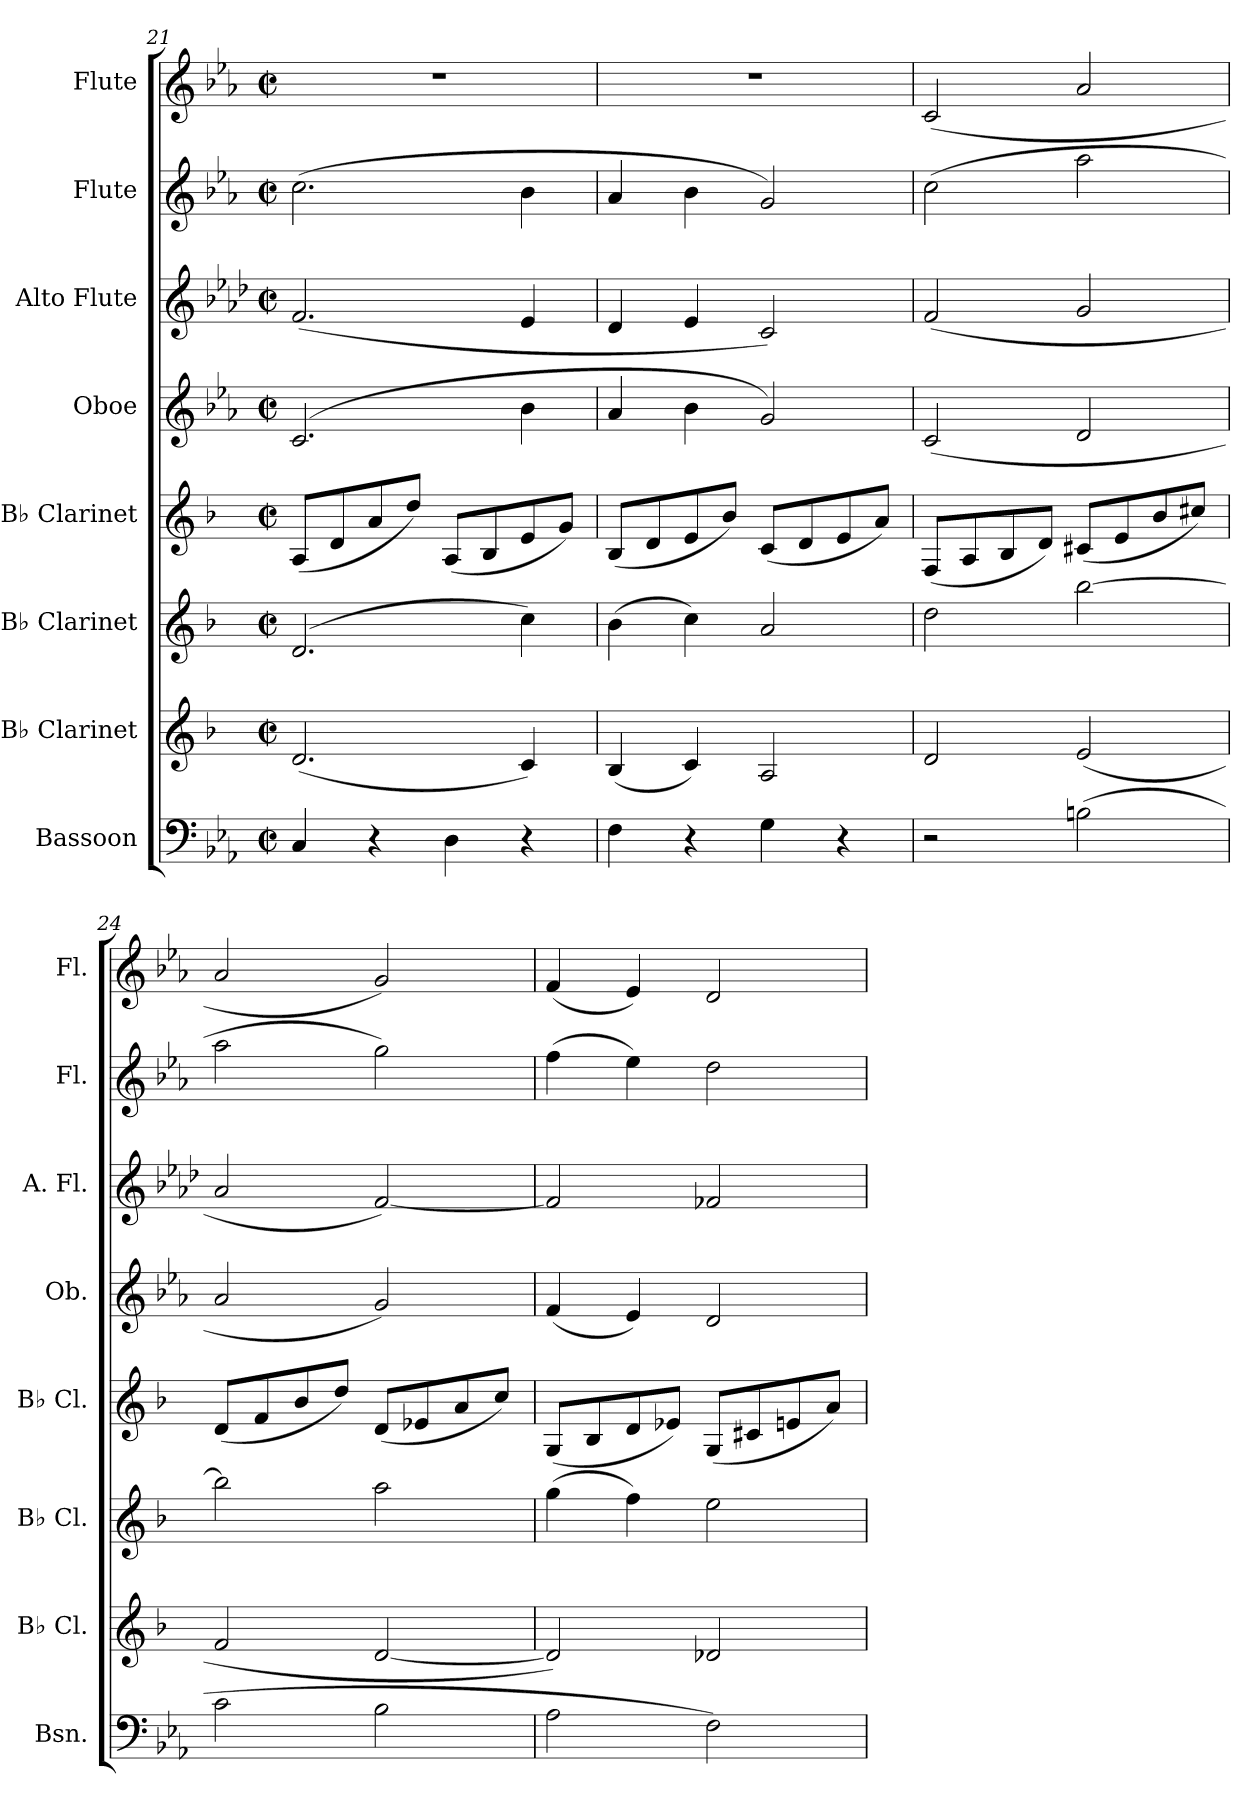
**kern	**kern	**kern	**kern	**kern	**kern	**kern	**kern
*part8	*part7	*part6	*part5	*part4	*part3	*part2	*part1
*staff8	*staff7	*staff6	*staff5	*staff4	*staff3	*staff2	*staff1
*I"Bassoon	*I"B♭ Clarinet	*I"B♭ Clarinet	*I"B♭ Clarinet	*I"Oboe	*I"Alto Flute	*I"Flute	*I"Flute
*I'Bsn.	*I'B♭ Cl.	*I'B♭ Cl.	*I'B♭ Cl.	*I'Ob.	*I'A. Fl.	*I'Fl.	*I'Fl.
!!LO:PB:g=z
*clefF4	*clefG2	*clefG2	*clefG2	*clefG2	*clefG2	*clefG2	*clefG2
*	*ITrd1c2	*ITrd1c2	*ITrd1c2	*	*ITrd3c5	*	*
*k[b-e-a-]	*k[b-e-a-]	*k[b-e-a-]	*k[b-e-a-]	*k[b-e-a-]	*k[b-e-a-]	*k[b-e-a-]	*k[b-e-a-]
*M2/2	*M2/2	*M2/2	*M2/2	*M2/2	*M2/2	*M2/2	*M2/2
*met(c|)	*met(c|)	*met(c|)	*met(c|)	*met(c|)	*met(c|)	*met(c|)	*met(c|)
=21	=21	=21	=21	=21	=21	=21	=21
4C/	(<2.c/	(>2.c/	(<8G/L	(>2.c/	(>2.c/	(>2.cc\	1r
.	.	.	8c/	.	.	.	.
4r	.	.	8g/	.	.	.	.
.	.	.	8cc/J)	.	.	.	.
4D\	.	.	(<8G/L	.	.	.	.
.	.	.	8A-/	.	.	.	.
4r	4B-/)	4b-\)	8d/	4b-\	4B-/	4b-\	.
.	.	.	8f/J)	.	.	.	.
=22	=22	=22	=22	=22	=22	=22	=22
4F\	(<4A-/	(>4a-\	(<8A-/L	4a-/	4A-/	4a-/	1r
.	.	.	8c/	.	.	.	.
4r	4B-/)	4b-\)	8d/	4b-\	4B-/	4b-\	.
.	.	.	8a-/J)	.	.	.	.
4G\	2G/	2g/	(<8B-/L	2g/)	2G/)	2g/)	.
.	.	.	8c/	.	.	.	.
4r	.	.	8d/	.	.	.	.
.	.	.	8g/J)	.	.	.	.
=23	=23	=23	=23	=23	=23	=23	=23
2r	2c/	2cc\	(<8E-/L	(>2c/	(>2c/	(>2cc\	(>2c/
.	.	.	8G/	.	.	.	.
.	.	.	8A-/	.	.	.	.
.	.	.	8c/J)	.	.	.	.
(>2Bn\	(>2d/	[2aa-\	(<8Bn/L	2d/	2d/	2aa-\	2a-/
.	.	.	8d/	.	.	.	.
.	.	.	8a-/	.	.	.	.
.	.	.	8bn/J)	.	.	.	.
=24	=24	=24	=24	=24	=24	=24	=24
2c\	2e-/	2aa-\]	(<8c/L	2a-/	2e-/	2aa-\	2a-/
.	.	.	8e-/	.	.	.	.
.	.	.	8a-/	.	.	.	.
.	.	.	8cc/J)	.	.	.	.
2B-\	[2c/	2gg\	(<8c/L	2g/)	[2c/)	2gg\)	2g/)
.	.	.	8d-X/	.	.	.	.
.	.	.	8g/	.	.	.	.
.	.	.	8b-/J)	.	.	.	.
=25	=25	=25	=25	=25	=25	=25	=25
2A-\	2c/])	(>4ff\	(<8F/L	(<4f/	2c/]	(>4ff\	(<4f/
.	.	.	8A-/	.	.	.	.
.	.	4ee-\)	8c/	4e-/)	.	4ee-\)	4e-/)
.	.	.	8d-X/J)	.	.	.	.
2F\)	2c-X/	2dd\	(<8F/L	2d/	2c-X/	2dd\	2d/
.	.	.	8Bn/	.	.	.	.
.	.	.	8dn/	.	.	.	.
.	.	.	8g/J)	.	.	.	.
=	=	=	=	=	=	=	=
*-	*-	*-	*-	*-	*-	*-	*-
